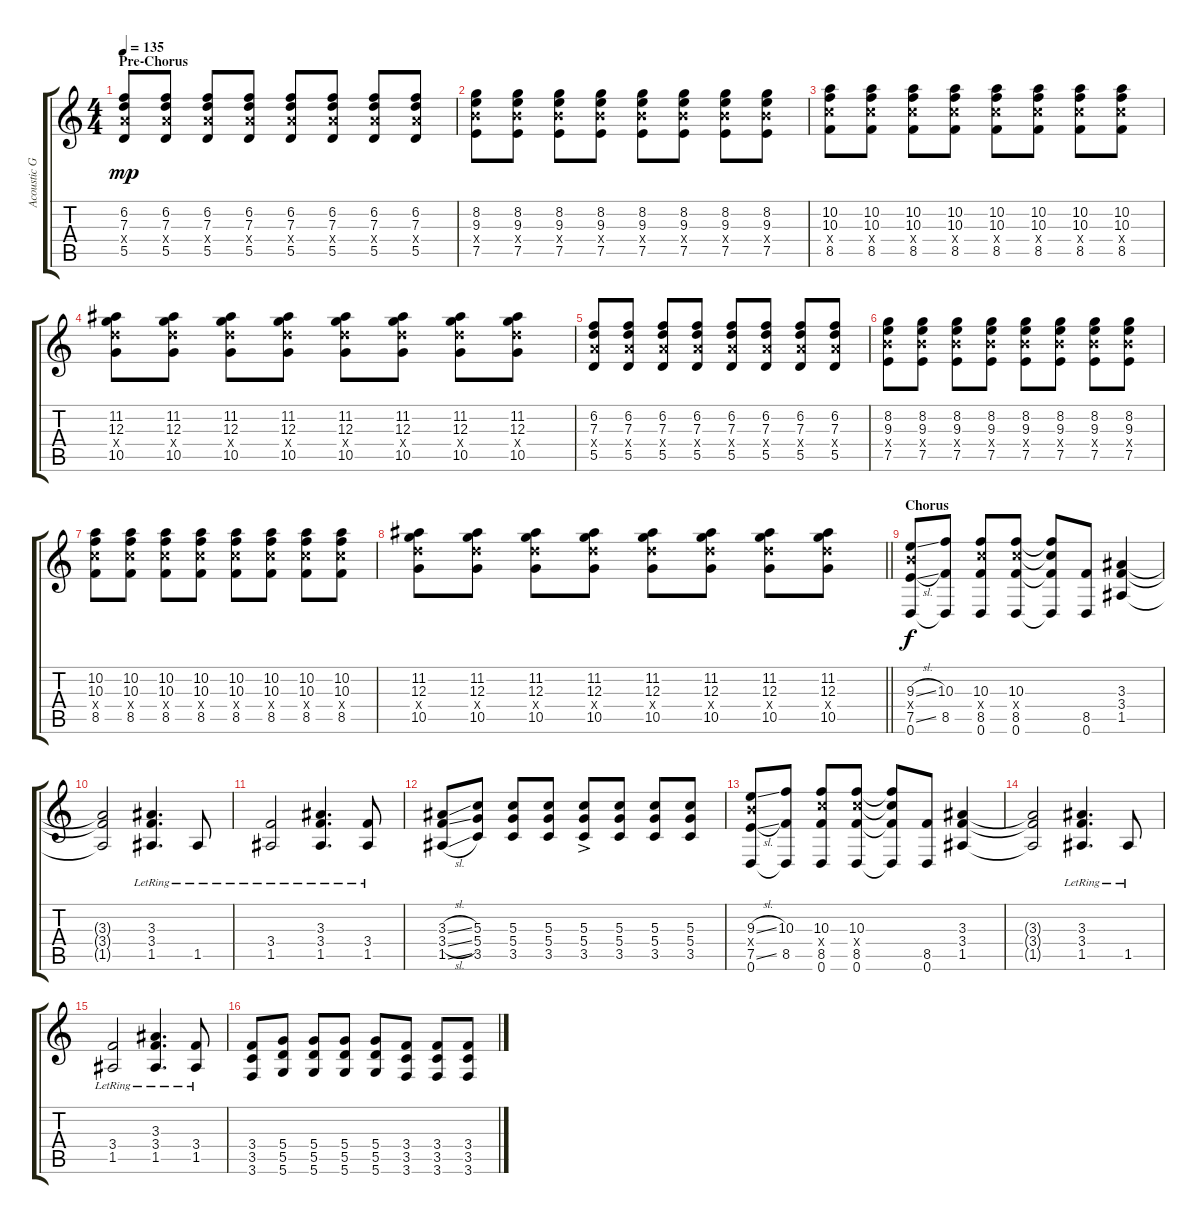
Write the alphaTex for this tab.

\track ("Acoustic Guitar 2" "Acoustic G") {instrument acousticguitarsteel}
\staff {score tabs}
\tuning (E4 B3 G3 D3 A2 D2) {hide}
\ts (4 4)
\section ("" "Pre-Chorus")
\tempo 135
\clef g2
\ks c
(6.2 7.3 7.4{x} 5.5).8{dy mp} (6.2 7.3 7.4{x} 5.5).8 (6.2 7.3 7.4{x} 5.5).8 (6.2 7.3 7.4{x} 5.5).8 (6.2 7.3 7.4{x} 5.5).8 (6.2 7.3 7.4{x} 5.5).8 (6.2 7.3 7.4{x} 5.5).8 (6.2 7.3 7.4{x} 5.5).8 |
(8.2 9.3 9.4{x} 7.5).8 (8.2 9.3 9.4{x} 7.5).8 (8.2 9.3 9.4{x} 7.5).8 (8.2 9.3 9.4{x} 7.5).8 (8.2 9.3 9.4{x} 7.5).8 (8.2 9.3 9.4{x} 7.5).8 (8.2 9.3 9.4{x} 7.5).8 (8.2 9.3 9.4{x} 7.5).8 |
(10.2 10.3 10.4{x} 8.5).8 (10.2 10.3 10.4{x} 8.5).8 (10.2 10.3 10.4{x} 8.5).8 (10.2 10.3 10.4{x} 8.5).8 (10.2 10.3 10.4{x} 8.5).8 (10.2 10.3 10.4{x} 8.5).8 (10.2 10.3 10.4{x} 8.5).8 (10.2 10.3 10.4{x} 8.5).8 |
(11.2 12.3 12.4{x} 10.5).8 (11.2 12.3 12.4{x} 10.5).8 (11.2 12.3 12.4{x} 10.5).8 (11.2 12.3 12.4{x} 10.5).8 (11.2 12.3 12.4{x} 10.5).8 (11.2 12.3 12.4{x} 10.5).8 (11.2 12.3 12.4{x} 10.5).8 (11.2 12.3 12.4{x} 10.5).8 |
(6.2 7.3 7.4{x} 5.5).8 (6.2 7.3 7.4{x} 5.5).8 (6.2 7.3 7.4{x} 5.5).8 (6.2 7.3 7.4{x} 5.5).8 (6.2 7.3 7.4{x} 5.5).8 (6.2 7.3 7.4{x} 5.5).8 (6.2 7.3 7.4{x} 5.5).8 (6.2 7.3 7.4{x} 5.5).8 |
(8.2 9.3 9.4{x} 7.5).8 (8.2 9.3 9.4{x} 7.5).8 (8.2 9.3 9.4{x} 7.5).8 (8.2 9.3 9.4{x} 7.5).8 (8.2 9.3 9.4{x} 7.5).8 (8.2 9.3 9.4{x} 7.5).8 (8.2 9.3 9.4{x} 7.5).8 (8.2 9.3 9.4{x} 7.5).8 |
(10.2 10.3 10.4{x} 8.5).8 (10.2 10.3 10.4{x} 8.5).8 (10.2 10.3 10.4{x} 8.5).8 (10.2 10.3 10.4{x} 8.5).8 (10.2 10.3 10.4{x} 8.5).8 (10.2 10.3 10.4{x} 8.5).8 (10.2 10.3 10.4{x} 8.5).8 (10.2 10.3 10.4{x} 8.5).8 |
\barLineRight lightlight
(11.2 12.3 12.4{x} 10.5).8 (11.2 12.3 12.4{x} 10.5).8 (11.2 12.3 12.4{x} 10.5).8 (11.2 12.3 12.4{x} 10.5).8 (11.2 12.3 12.4{x} 10.5).8 (11.2 12.3 12.4{x} 10.5).8 (11.2 12.3 12.4{x} 10.5).8 (11.2 12.3 12.4{x} 10.5).8 |
\section ("" "Chorus")
(9.3{sl} 9.4{x} 7.5{sl} 0.6).8{dy f} (10.3 8.5 0.6{t}).8 (10.3 10.4{x} 8.5 0.6).8 (10.3 10.4{x} 8.5 0.6).8 (10.3{t} 10.4{t} 8.5{t} 0.6{t}).8 (8.5 0.6).8 (3.3 3.4 1.5).4 |
(3.3{t} 3.4{t} 1.5{t}).2 (3.3{lr} 3.4{lr} 1.5{lr}).4{d} 1.5{lr}.8 |
(3.4{lr} 1.5{lr}).2 (3.3{lr} 3.4{lr} 1.5{lr}).4{d} (3.4{lr} 1.5{lr}).8 |
(3.3{sl} 3.4{sl} 1.5{sl}).8 (5.3 5.4 3.5).8 (5.3 5.4 3.5).8 (5.3 5.4 3.5).8 (5.3{ac} 5.4{ac} 3.5{ac}).8 (5.3 5.4 3.5).8 (5.3 5.4 3.5).8 (5.3 5.4 3.5).8 |
(9.3{sl} 9.4{x} 7.5{sl} 0.6).8 (10.3 8.5 0.6{t}).8 (10.3 10.4{x} 8.5 0.6).8 (10.3 10.4{x} 8.5 0.6).8 (10.3{t} 10.4{t} 8.5{t} 0.6{t}).8 (8.5 0.6).8 (3.3 3.4 1.5).4 |
(3.3{t} 3.4{t} 1.5{t}).2 (3.3{lr} 3.4{lr} 1.5{lr}).4{d} 1.5{lr}.8 |
(3.4{lr} 1.5{lr}).2 (3.3{lr} 3.4{lr} 1.5{lr}).4{d} (3.4{lr} 1.5{lr}).8 |
(3.4 3.5 3.6).8 (5.4 5.5 5.6).8 (5.4 5.5 5.6).8 (5.4 5.5 5.6).8 (5.4 5.5 5.6).8 (3.4 3.5 3.6).8 (3.4 3.5 3.6).8 (3.4 3.5 3.6).8
